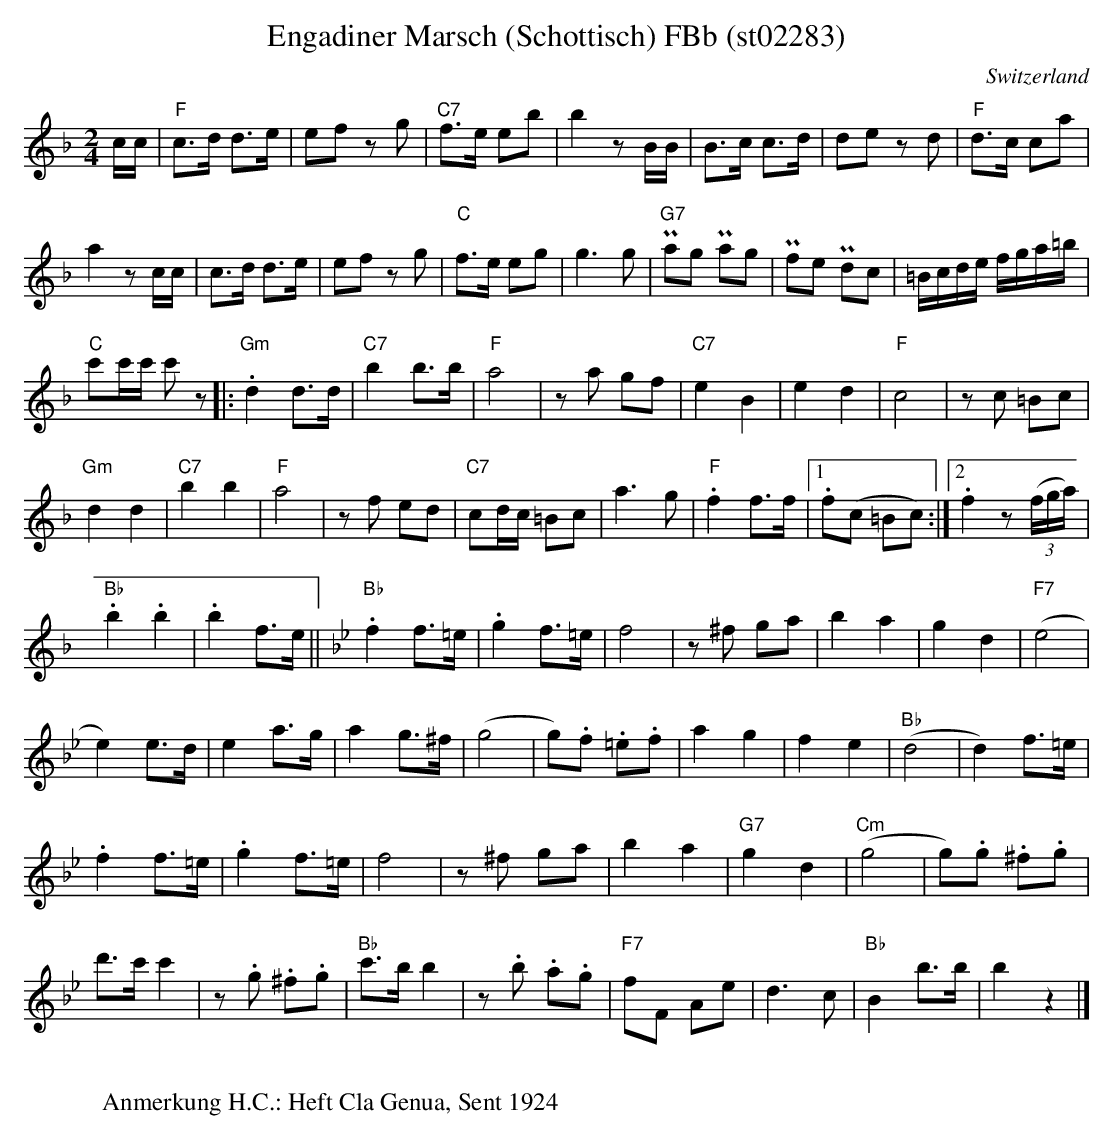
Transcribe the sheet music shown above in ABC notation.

X:1
T: Engadiner Marsch (Schottisch) FBb (st02283)
O:Switzerland
M:2/4
L:1/8
K:F major
c/c/ | "F"c>d d>e | ef zg | "C7"f>e eb | b2zB/B/ | B>c c>d | de zd | "F"d>c ca |
a2 zc/c/ | c>d d>e | ef zg | "C"f>e eg | g3g | "G7"Pag Pag | Pfe Pdc | =B/c/d/e/ f/g/a/=b/ |
"C"c'c'/c'/ c'z |: "Gm".d2 d>d | "C7"b2 b>b | "F"a4 | za gf | "C7"e2B2 | e2d2 | "F"c4 | zc =Bc |
"Gm"d2d2 | "C7"b2b2 | "F"a4 | zf ed | "C7"cd/c/ =Bc | a3g | "F".f2 f>f |1 .f(c =Bc) :|2 .f2 z((3f/g/a/) |
"Bb".b2.b2 | .b2 f>e || [K:Bb] "Bb".f2 f>=e  | .g2 f>=e | f4 | z^f ga | b2a2 | g2d2 | ("F7"e4 |
e2) e>d  | e2 a>g | a2 g>^f | (g4 | g).f .=e.f | a2g2 | f2e2 | ("Bb"d4 | d2) f>=e |
.f2 f>=e | .g2 f>=e | f4 | z^f ga | b2a2 | "G7"g2d2 | ("Cm"g4 | g).g .^f.g |
d'>c' c'2 | z.g .^f.g | "Bb"c'>b b2 | z.b .a.g | "F7"fF Ae | d3c | "Bb"B2 b>b | b2z2 |]
W:
W:Anmerkung H.C.: Heft Cla Genua, Sent 1924
